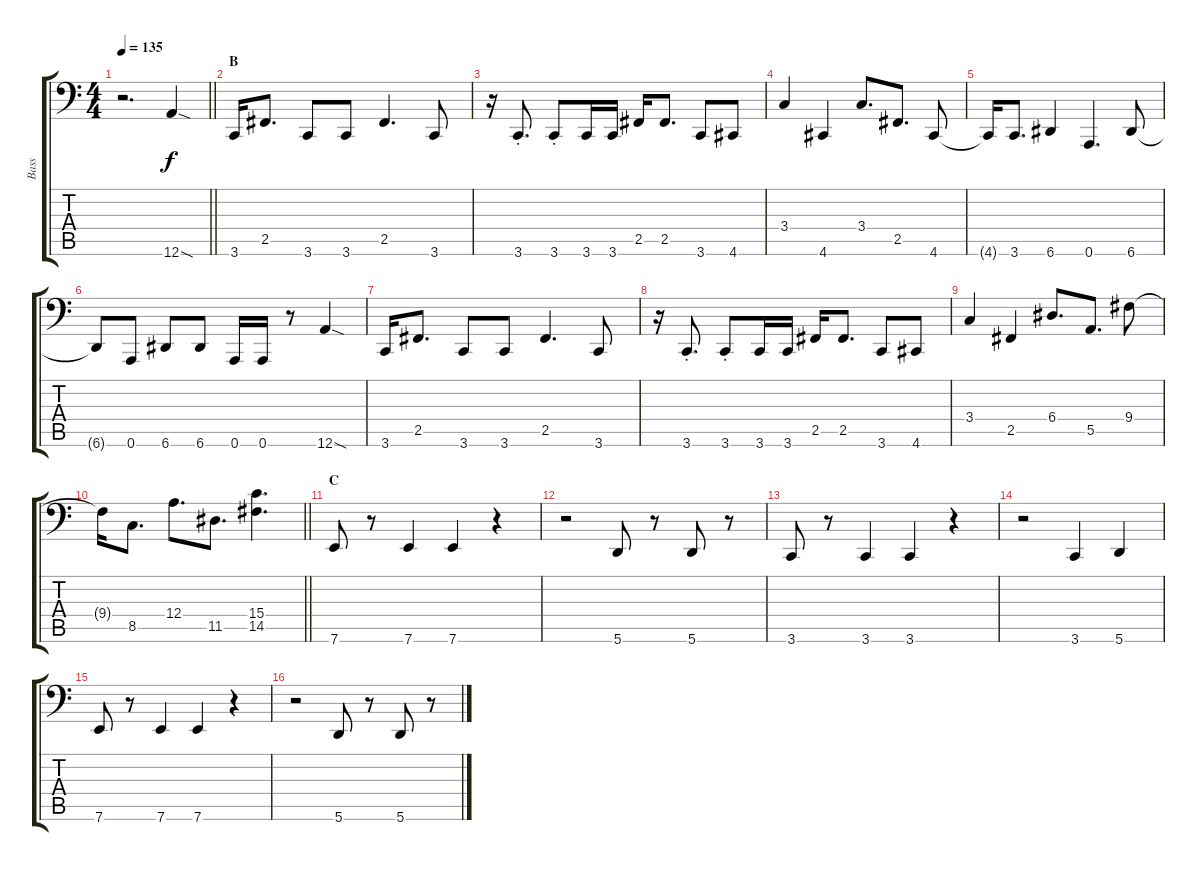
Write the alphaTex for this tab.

\track ("Bass" "Bass") {instrument electricbassfinger}
\staff {score tabs}
\tuning (C3 G2 D2 A1 E1 A0) {hide}
\ts (4 4)
\tempo 135
\clef f4
\barLineRight lightlight
\ks c
r.2{d dy f} 12.6{sod}.4 |
\section ("" "B")
3.6.16 2.5.8{d} 3.6.8 3.6.8 2.5.4{d} 3.6.8 |
r.16 3.6{st}.8{d} 3.6{st}.8 3.6.16 3.6.16 2.5.16 2.5.8{d} 3.6.8 4.6.8 |
3.4.4 4.6.4 3.4.8{d} 2.5.8{d} 4.6.8 |
4.6{t}.16 3.6.8{d} 6.6.4 0.6.4{d} 6.6.8 |
6.6{t}.8 0.6.8 6.6.8 6.6.8 0.6.16 0.6.16 r.8 12.6{sod}.4 |
3.6.16 2.5.8{d} 3.6.8 3.6.8 2.5.4{d} 3.6.8 |
r.16 3.6{st}.8{d} 3.6{st}.8 3.6.16 3.6.16 2.5.16 2.5.8{d} 3.6.8 4.6.8 |
3.4.4 2.5.4 6.4.8{d} 5.5.8{d} 9.4.8 |
\barLineRight lightlight
9.4{t}.16 8.5.8{d} 12.4.8{d} 11.5.8{d} (15.4 14.5).4{d} |
\section ("" "C")
7.6.8 r.8 7.6.4 7.6.4 r.4 |
r.2 5.6.8 r.8 5.6.8 r.8 |
3.6.8 r.8 3.6.4 3.6.4 r.4 |
r.2 3.6.4 5.6.4 |
7.6.8 r.8 7.6.4 7.6.4 r.4 |
r.2 5.6.8 r.8 5.6.8 r.8
